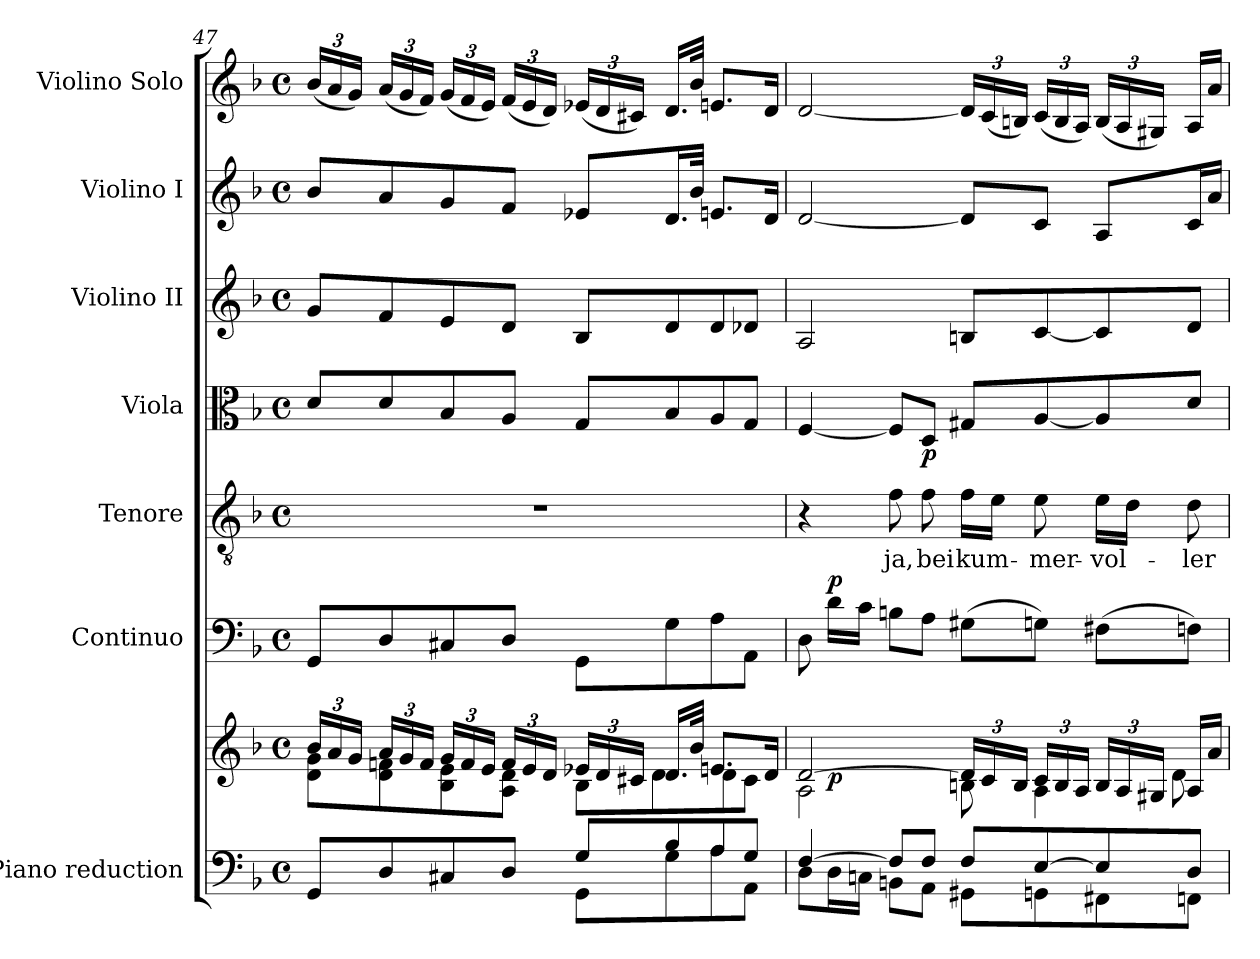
**kern	**kern	**dynam	**kern	**dynam	**kern	**text	**kern	**dynam	**kern	**kern	**kern
*part7	*part7	*part7	*part6	*part6	*part5	*part5	*part4	*part4	*part3	*part2	*part1
*staff8	*staff7	*staff7/8	*staff6	*staff6	*staff5	*staff5	*staff4	*staff4	*staff3	*staff2	*staff1
*I"Piano reduction	*	*	*I"Continuo	*	*I"Tenore	*	*I"Viola	*	*I"Violino II	*I"Violino I	*I"Violino Solo
*I'Pno	*	*	*	*	*	*	*	*	*	*	*I'Vln
!!LO:PB:g=z
*clefF4	*clefG2	*	*clefF4	*	*clefGv2	*	*clefC3	*	*clefG2	*clefG2	*clefG2
*k[b-]	*k[b-]	*	*k[b-]	*	*k[b-]	*	*k[b-]	*	*k[b-]	*k[b-]	*k[b-]
*M4/4	*M4/4	*	*M4/4	*	*M4/4	*	*M4/4	*	*M4/4	*M4/4	*M4/4
*met(c)	*met(c)	*	*met(c)	*	*met(c)	*	*met(c)	*	*met(c)	*met(c)	*met(c)
=47	=47	=47	=47	=47	=47	=47	=47	=47	=47	=47	=47
*^	*	*	*	*	*	*	*	*	*	*	*
*	*	*Xbrackettup	*	*	*	*	*	*	*	*	*	*Xbrackettup
*	*	*^	*	*	*	*	*	*	*	*	*	*
8GG/L	2ryy	24b-/LL	8d\ 8g\L	.	8GG/L	.	1r	.	8d/L	.	8g/L	8b-/L	(<24b-/LL
.	.	24a/	.	.	.	.	.	.	.	.	.	.	24a/
.	.	24g/JJ	.	.	.	.	.	.	.	.	.	.	24g/JJ)
8D/	.	24a/LL	8d\ 8fn\	.	8D/	.	.	.	8d/	.	8f/	8a/	(<24a/LL
.	.	24g/	.	.	.	.	.	.	.	.	.	.	24g/
.	.	24f/JJ	.	.	.	.	.	.	.	.	.	.	24f/JJ)
8C#X/	.	24g/LL	8B-\ 8e\	.	8C#X/	.	.	.	8B-/	.	8e/	8g/	(<24g/LL
.	.	24f/	.	.	.	.	.	.	.	.	.	.	24f/
.	.	24e/JJ	.	.	.	.	.	.	.	.	.	.	24e/JJ)
8D/J	.	24f/LL	8A\ 8d\J	.	8D/J	.	.	.	8A/J	.	8d/J	8f/J	(<24f/LL
.	.	24e/	.	.	.	.	.	.	.	.	.	.	24e/
.	.	24d/JJ	.	.	.	.	.	.	.	.	.	.	24d/JJ)
8G/L	8GG\L	24e-X/LL	8B-\L	.	8GG\L	.	.	.	8G/L	.	8B-/L	8e-X/L	(<24e-X/LL
.	.	24d/	.	.	.	.	.	.	.	.	.	.	24d/
.	.	24c#X/JJ	.	.	.	.	.	.	.	.	.	.	24c#X/JJ)
8B-/	8G\	16.d/LL	8d\	.	8G\	.	.	.	8B-/	.	8d/	16.d/L	16.d/LL
.	.	32b-/JJk	.	.	.	.	.	.	.	.	.	32b-/JJk	32b-/JJk
8A/	8A\	8.en/L	8d\	.	8A\	.	.	.	8A/	.	8d/	8.en/L	8.en/L
8G/J	8AA\J	.	8c#\J	.	8AA\J	.	.	.	8G/J	.	8d-X/J	.	.
.	.	16d/Jk	.	.	.	.	.	.	.	.	.	16d/Jk	16d/Jk
=48	=48	=48	=48	=48	=48	=48	=48	=48	=48	=48	=48	=48	=48
*	*	*	*^	*	*	*	*	*	*	*	*	*	*
[4F/	8D\L	[2d/	2A\	8ryy	.	8D\	.	4r	.	[4F/	.	2A/	[2d/	[2d/
!	!	!	!	!	!LO:DY:b	!	!LO:DY:a	!	!	!	!	!	!	!
.	16D\L	.	.	2..ryy	p	16d\LL	p	.	.	.	.	.	.	.
.	16Cn\JJ	.	.	.	.	16c\JJ	.	.	.	.	.	.	.	.
!	!	!	!	!	!	!	!	!	!LO:LY:b	!	!	!	!	!
8F/L]	8BBn\L	.	.	.	.	8Bn\L	.	8f\	ja,	8F/L]	.	.	.	.
!	!	!	!	!	!	!	!	!	!LO:LY:b	!	!LO:DY:b	!	!	!
8F/J	8AA\J	.	.	.	.	8A\J	.	8f\	bei	8D/J	p	.	.	.
!	!	!	!	!	!	!	!	!	!LO:LY:b	!	!	!	!	!
8F/L	8GG#X\L	24d/LL]	8Bn\	.	.	(>8G#X\L	.	16f\LL	kum-	8G#X/L	.	8Bn/L	8d/L]	24d/LL]
.	.	24c/	.	.	.	.	.	.	.	.	.	.	.	(<24c/
.	.	.	.	.	.	.	.	16e\JJ	.	.	.	.	.	.
.	.	24B/JJ	.	.	.	.	.	.	.	.	.	.	.	24Bn/JJ)
!	!	!	!	!	!	!	!	!	!LO:LY:b	!	!	!	!	!
[8E/	8GGn\	24c/LL	4A\	.	.	8Gn\J)	.	8e\	-mer-	[8A/	.	[8c/	8c/J	(<24c/LL
.	.	24B/	.	.	.	.	.	.	.	.	.	.	.	24B/
.	.	24A/JJ	.	.	.	.	.	.	.	.	.	.	.	24A/JJ)
!	!	!	!	!	!	!	!	!	!LO:LY:b	!	!	!	!	!
8E/]	8FF#X\	24B/LL	.	.	.	(>8F#X\L	.	16e\LL	-vol-	8A/]	.	8c/]	8A/L	(<24B/LL
.	.	24A/	.	.	.	.	.	.	.	.	.	.	.	24A/
.	.	.	.	.	.	.	.	16d\JJ	.	.	.	.	.	.
.	.	24G#X/JJ	.	.	.	.	.	.	.	.	.	.	.	24G#X/JJ)
!	!	!	!	!	!	!	!	!	!LO:LY:b	!	!	!	!	!
8D/J	8FFn\J	16A/LL	8d\	.	.	8Fn\J)	.	8d\	-ler	8d/J	.	8d/J	16c/L	16A/LL
.	.	16a/JJ	.	.	.	.	.	.	.	.	.	.	16a/JJ	16a/JJ
*v	*v	*	*	*	*	*	*	*	*	*	*	*	*	*
*	*v	*v	*v	*	*	*	*	*	*	*	*	*	*
=	=	=	=	=	=	=	=	=	=	=	=
*-	*-	*-	*-	*-	*-	*-	*-	*-	*-	*-	*-
